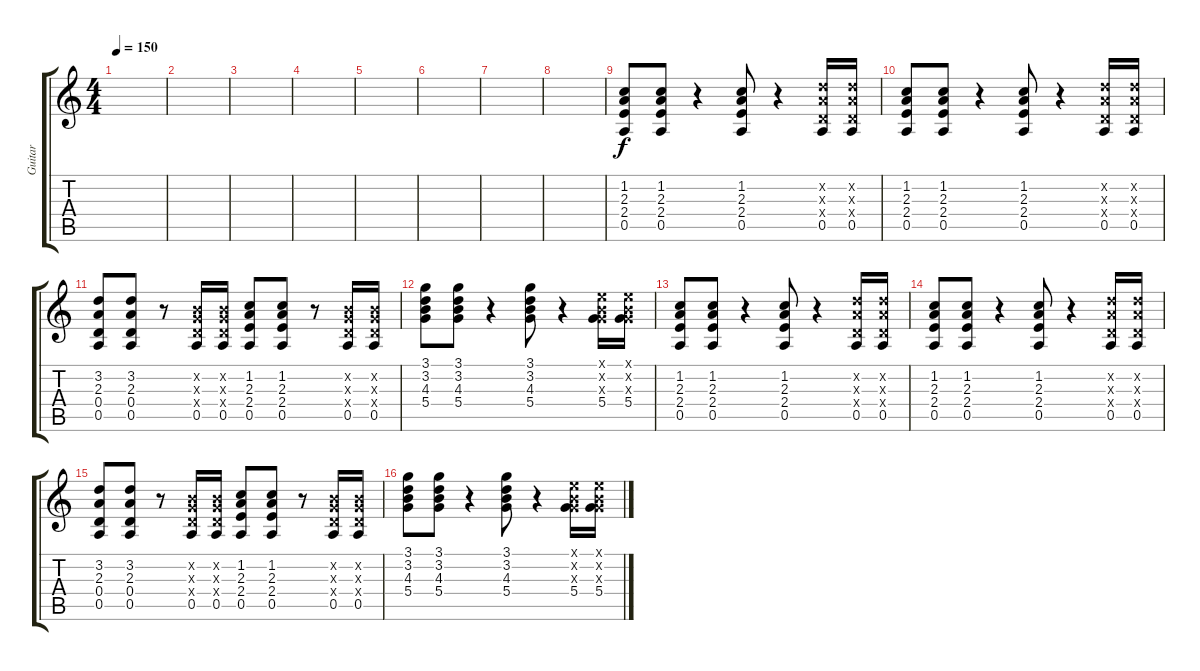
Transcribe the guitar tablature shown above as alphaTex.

\track ("Guitar" "Guitar") {instrument overdrivenguitar}
\staff {score tabs}
\tuning (E4 B3 G3 D3 A2 E2) {hide}
\ts (4 4)
\tempo 150
\clef g2
\ks c
|
|
|
|
|
|
|
|
(1.2 2.3 2.4 0.5).8 (1.2 2.3 2.4 0.5).8 r.4 (1.2 2.3 2.4 0.5).8 r.4 (3.2{x} 2.3{x} 0.4{x} 0.5).16 (3.2{x} 2.3{x} 0.4{x} 0.5).16 |
(1.2 2.3 2.4 0.5).8 (1.2 2.3 2.4 0.5).8 r.4 (1.2 2.3 2.4 0.5).8 r.4 (3.2{x} 2.3{x} 0.4{x} 0.5).16 (3.2{x} 2.3{x} 0.4{x} 0.5).16 |
(3.2 2.3 0.4 0.5).8 (3.2 2.3 0.4 0.5).8 r.8 (0.2{x} 0.3{x} 0.4{x} 0.5).16 (0.2{x} 0.3{x} 0.4{x} 0.5).16 (1.2 2.3 2.4 0.5).8 (1.2 2.3 2.4 0.5).8 r.8 (0.2{x} 0.3{x} 0.4{x} 0.5).16 (0.2{x} 0.3{x} 0.4{x} 0.5).16 |
(3.1 3.2 4.3 5.4).8 (3.1 3.2 4.3 5.4).8 r.4 (3.1 3.2 4.3 5.4).8 r.4 (0.1{x} 0.2{x} 0.3{x} 5.4).16 (0.1{x} 0.2{x} 0.3{x} 5.4).16 |
(1.2 2.3 2.4 0.5).8 (1.2 2.3 2.4 0.5).8 r.4 (1.2 2.3 2.4 0.5).8 r.4 (3.2{x} 2.3{x} 0.4{x} 0.5).16 (3.2{x} 2.3{x} 0.4{x} 0.5).16 |
(1.2 2.3 2.4 0.5).8 (1.2 2.3 2.4 0.5).8 r.4 (1.2 2.3 2.4 0.5).8 r.4 (3.2{x} 2.3{x} 0.4{x} 0.5).16 (3.2{x} 2.3{x} 0.4{x} 0.5).16 |
(3.2 2.3 0.4 0.5).8 (3.2 2.3 0.4 0.5).8 r.8 (0.2{x} 0.3{x} 0.4{x} 0.5).16 (0.2{x} 0.3{x} 0.4{x} 0.5).16 (1.2 2.3 2.4 0.5).8 (1.2 2.3 2.4 0.5).8 r.8 (0.2{x} 0.3{x} 0.4{x} 0.5).16 (0.2{x} 0.3{x} 0.4{x} 0.5).16 |
(3.1 3.2 4.3 5.4).8 (3.1 3.2 4.3 5.4).8 r.4 (3.1 3.2 4.3 5.4).8 r.4 (0.1{x} 0.2{x} 0.3{x} 5.4).16 (0.1{x} 0.2{x} 0.3{x} 5.4).16
